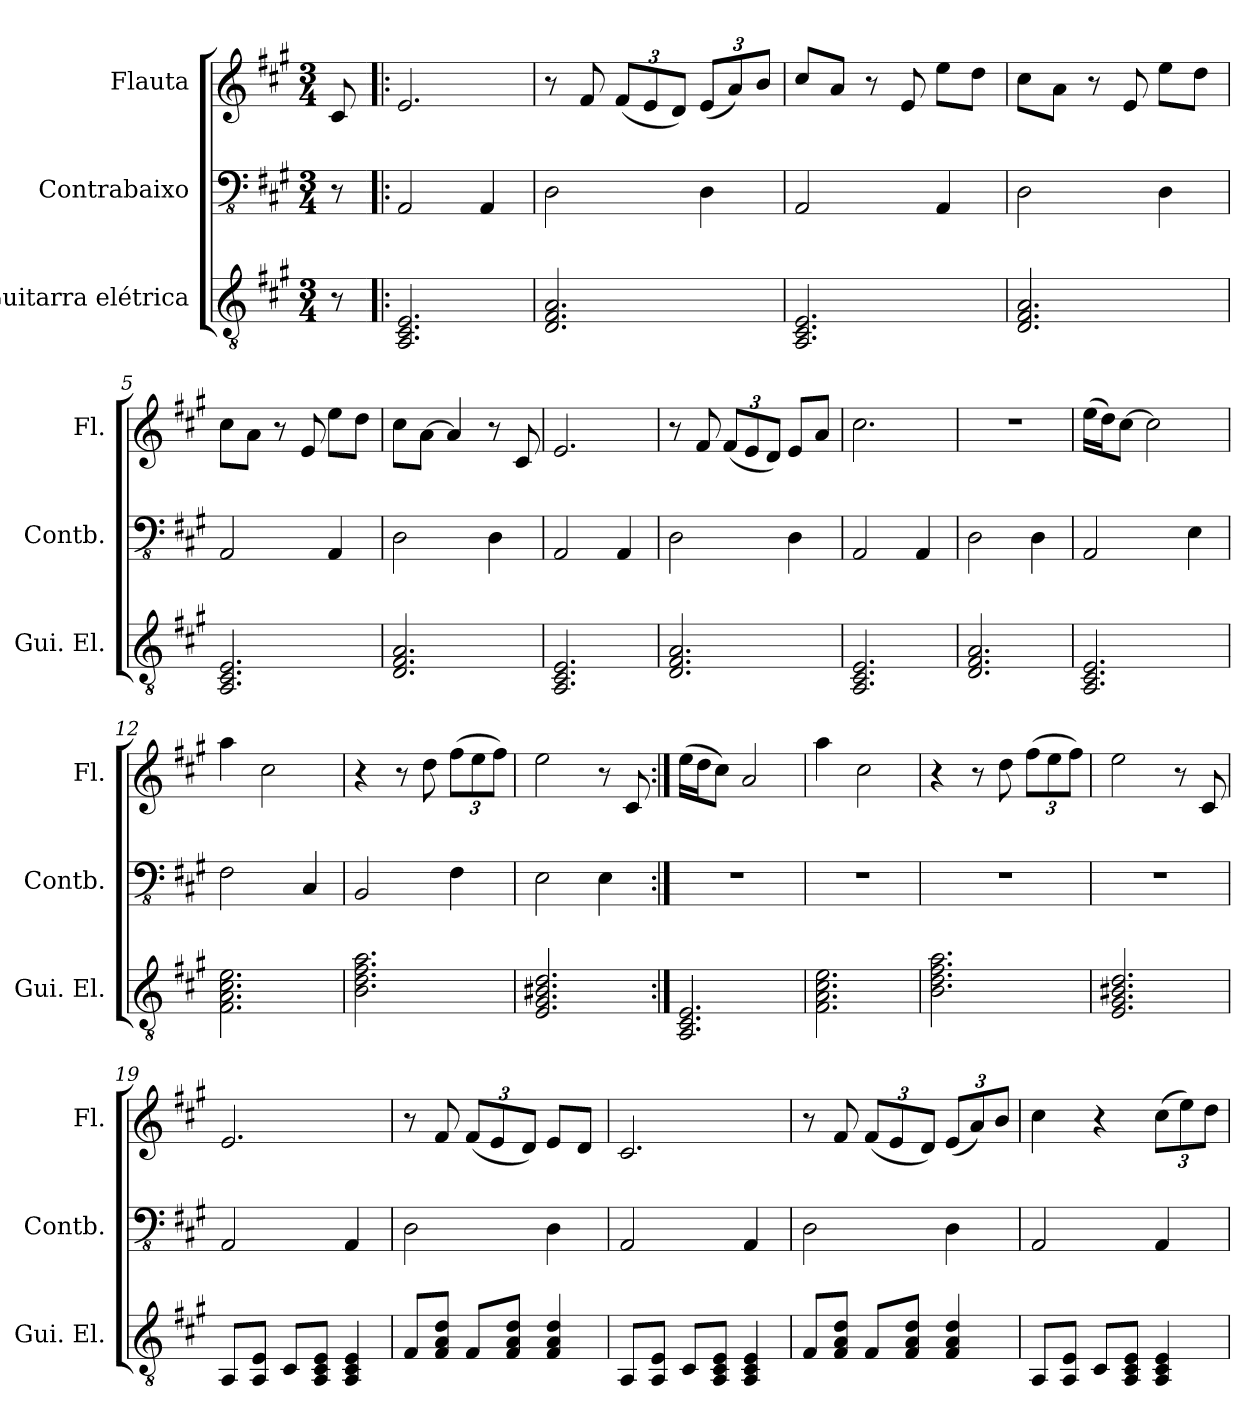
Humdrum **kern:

**kern	**kern	**kern
*part3	*part2	*part1
*staff3	*staff2	*staff1
*I"Guitarra elétrica	*I"Contrabaixo	*I"Flauta
*I'Gui. El.	*I'Contb.	*I'Fl.
*clefGv2	*clefFv4	*clefG2
*k[f#c#g#]	*k[f#c#g#]	*k[f#c#g#]
*M3/4	*M3/4	*M3/4
*MM100	*MM100	*MM100
=	=	=
8r	8r	8c#/
=1!|:	=1!|:	=1!|:
2.AA/ 2.C#/ 2.E/	2AAA/	2.e/
.	4AAA/	.
=2	=2	=2
2.D/ 2.F#/ 2.A/	2DD\	8r
.	.	8f#/
*	*	*Xbrackettup
.	.	(12f#/L
.	.	12e/
.	.	12d/J)
.	4DD\	(12e/L
.	.	12a/)
.	.	12b/J
=3	=3	=3
2.AA/ 2.C#/ 2.E/	2AAA/	8cc#/L
.	.	8a/J
.	.	8r
.	.	8e/
.	4AAA/	8ee\L
.	.	8dd\J
=4	=4	=4
2.D/ 2.F#/ 2.A/	2DD\	8cc#\L
.	.	8a\J
.	.	8r
.	.	8e/
.	4DD\	8ee\L
.	.	8dd\J
!!LO:LB:g=z
=5	=5	=5
2.AA/ 2.C#/ 2.E/	2AAA/	8cc#\L
.	.	8a\J
.	.	8r
.	.	8e/
.	4AAA/	8ee\L
.	.	8dd\J
=6	=6	=6
2.D/ 2.F#/ 2.A/	2DD\	8cc#\L
.	.	[8a\J
.	.	4a/]
.	4DD\	8r
.	.	8c#/
=7	=7	=7
2.AA/ 2.C#/ 2.E/	2AAA/	2.e/
.	4AAA/	.
=8	=8	=8
2.D/ 2.F#/ 2.A/	2DD\	8r
.	.	8f#/
.	.	(12f#/L
.	.	12e/
.	.	12d/J)
.	4DD\	8e/L
.	.	8a/J
=9	=9	=9
2.AA/ 2.C#/ 2.E/	2AAA/	2.cc#\
.	4AAA/	.
=10	=10	=10
2.D/ 2.F#/ 2.A/	2DD\	2.r
.	4DD\	.
=11	=11	=11
2.AA/ 2.C#/ 2.E/	2AAA/	(16ee\LL
.	.	16dd\J)
.	.	[8cc#\J
.	.	2cc#\]
.	4EE\	.
=12	=12	=12
2.F#\ 2.A\ 2.c#\ 2.e\	2FF#\	4aa\
.	.	2cc#\
.	4CC#/	.
!!LO:LB:g=z
=13	=13	=13
2.B\ 2.d\ 2.f#\ 2.a\	2BBB/	4r
.	.	8r
.	.	8dd\
.	4FF#\	(12ff#\L
.	.	12ee\
.	.	12ff#\J)
=14	=14	=14
2.E/ 2.G#/ 2.B#X/ 2.d/	2EE\	2ee\
.	4EE\	8r
.	.	8c#/
=15:|!	=15:|!	=15:|!
2.AA/ 2.C#/ 2.E/	2.r	(16ee\LL
.	.	16dd\J
.	.	8cc#\J)
.	.	2a/
=16	=16	=16
2.F#\ 2.A\ 2.c#\ 2.e\	2.r	4aa\
.	.	2cc#\
=17	=17	=17
2.B\ 2.d\ 2.f#\ 2.a\	2.r	4r
.	.	8r
.	.	8dd\
.	.	(12ff#\L
.	.	12ee\
.	.	12ff#\J)
=18	=18	=18
2.E/ 2.G#/ 2.B#X/ 2.d/	2.r	2ee\
.	.	8r
.	.	8c#/
=19	=19	=19
8AA/L	2AAA/	2.e/
8AA/ 8E/J	.	.
8C#/L	.	.
8AA/ 8C#/ 8E/J	.	.
4AA/ 4C#/ 4E/	4AAA/	.
!!LO:LB:g=z
=20	=20	=20
8F#/L	2DD\	8r
8F#/ 8A/ 8d/J	.	8f#/
8F#/L	.	(12f#/L
.	.	12e/
8F#/ 8A/ 8d/J	.	.
.	.	12d/J)
4F#/ 4A/ 4d/	4DD\	8e/L
.	.	8d/J
=21	=21	=21
8AA/L	2AAA/	2.c#/
8AA/ 8E/J	.	.
8C#/L	.	.
8AA/ 8C#/ 8E/J	.	.
4AA/ 4C#/ 4E/	4AAA/	.
=22	=22	=22
8F#/L	2DD\	8r
8F#/ 8A/ 8d/J	.	8f#/
8F#/L	.	(12f#/L
.	.	12e/
8F#/ 8A/ 8d/J	.	.
.	.	12d/J)
4F#/ 4A/ 4d/	4DD\	(12e/L
.	.	12a/)
.	.	12b/J
=23	=23	=23
8AA/L	2AAA/	4cc#\
8AA/ 8E/J	.	.
8C#/L	.	4r
8AA/ 8C#/ 8E/J	.	.
4AA/ 4C#/ 4E/	4AAA/	(12cc#\L
.	.	12ee\)
.	.	12dd\J
=	=	=
*-	*-	*-
